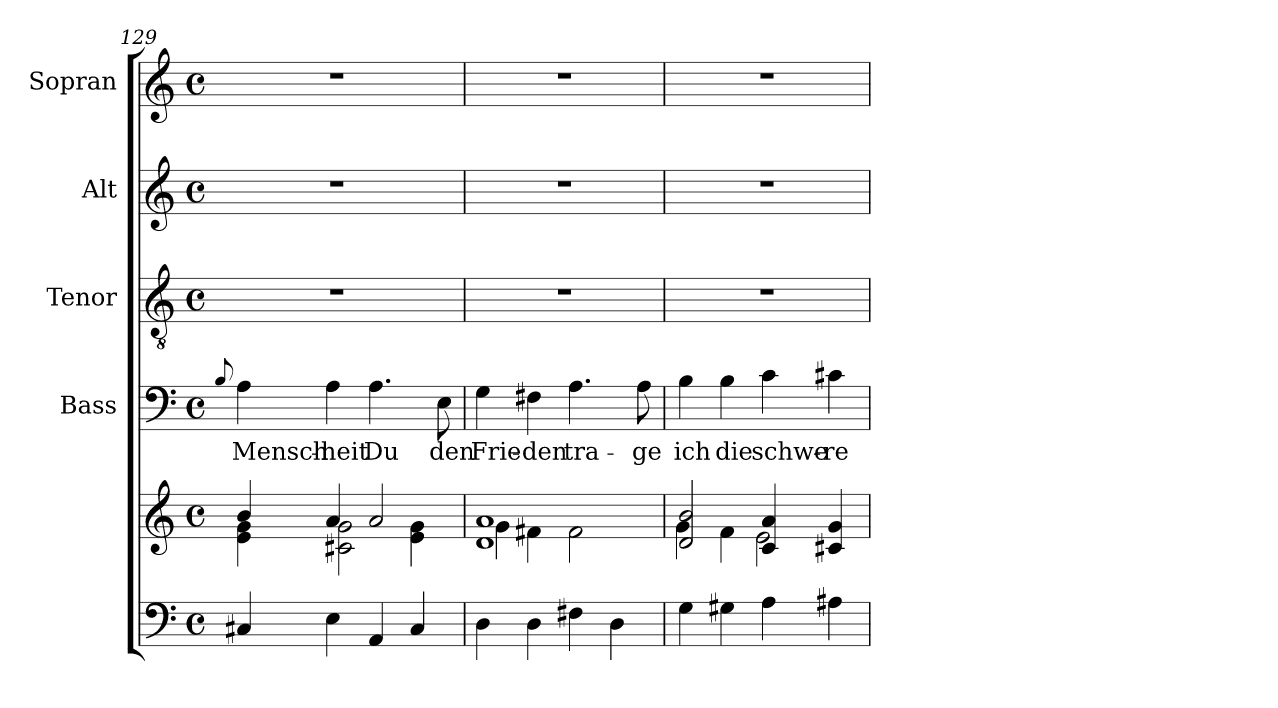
**kern	**kern	**kern	**text	**kern	**kern	**kern
*part5	*part5	*part4	*part4	*part3	*part2	*part1
*staff6	*staff5	*staff4	*staff4	*staff3	*staff2	*staff1
*	*	*I"Bass	*	*I"Tenor	*I"Alt	*I"Sopran
*	*	*I'B.	*	*I'T.	*I'A.	*I'S.
*clefF4	*clefG2	*clefF4	*	*clefGv2	*clefG2	*clefG2
*k[]	*k[]	*k[]	*	*k[]	*k[]	*k[]
*C:	*C:	*C:	*	*C:	*C:	*C:
*M4/4	*M4/4	*M4/4	*	*M4/4	*M4/4	*M4/4
*met(c)	*met(c)	*met(c)	*	*met(c)	*met(c)	*met(c)
=129	=129	=129	=129	=129	=129	=129
.	.	8qqB/	.	.	.	.
*	*^	*	*	*	*	*
!	!	!	!	!LO:LY:b	!	!	!
4C#X/	4b/	4e\ 4g\	4A\	Mensch-	1r	1r	1r
!	!	!	!	!LO:LY:b	!	!	!
4E\	4a/	2c#X\ 2g\	4A\	-heit	.	.	.
!	!	!	!	!LO:LY:b	!	!	!
4AA/	2a/	.	4.A\	Du	.	.	.
4C#/	.	4e\ 4g\	.	.	.	.	.
!	!	!	!	!LO:LY:b	!	!	!
.	.	.	8E\	den	.	.	.
=130	=130	=130	=130	=130	=130	=130	=130
!	!	!	!	!LO:LY:b	!	!	!
4D\	1d 1a	4g\	4G\	Frie-	1r	1r	1r
!	!	!	!	!LO:LY:b	!	!	!
4D\	.	4f#X\	4F#X\	-den	.	.	.
!	!	!	!	!LO:LY:b	!	!	!
4F#X\	.	2f#\	4.A\	tra-	.	.	.
4D\	.	.	.	.	.	.	.
!	!	!	!	!LO:LY:b	!	!	!
.	.	.	8A\	-ge	.	.	.
=131	=131	=131	=131	=131	=131	=131	=131
!	!	!	!	!LO:LY:b	!	!	!
4G\	2d/ 2b/	4g\	4B\	ich	1r	1r	1r
!	!	!	!	!LO:LY:b	!	!	!
4G#X\	.	4f\	4B\	die	.	.	.
!	!	!	!	!LO:LY:b	!	!	!
4A\	4c/ 4a/	2e\	4c\	schwe-	.	.	.
!	!	!	!	!LO:LY:b	!	!	!
4A#X\	4c#X/ 4g/	.	4c#X\	-re	.	.	.
*	*v	*v	*	*	*	*	*
=	=	=	=	=	=	=
*-	*-	*-	*-	*-	*-	*-
